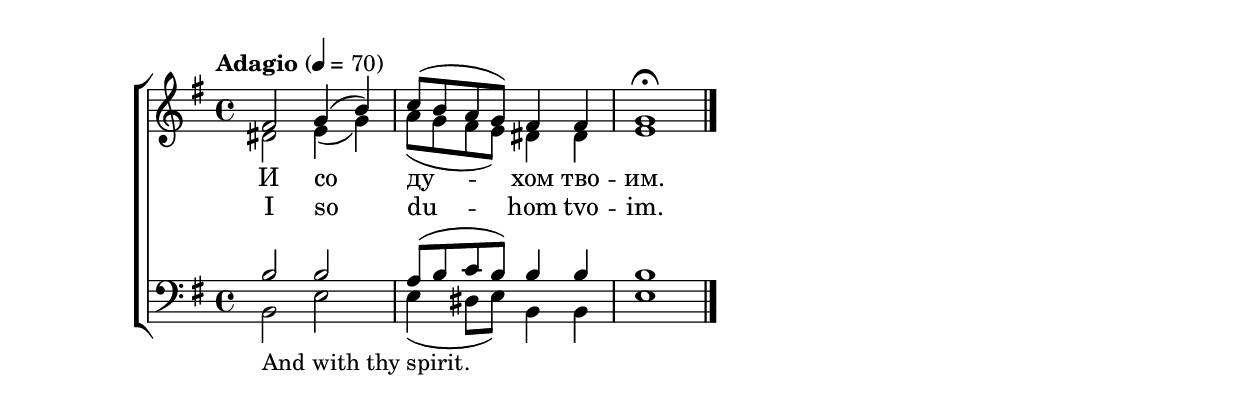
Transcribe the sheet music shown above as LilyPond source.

\version "2.18.2"

global = {
	\time 4/4
	\key e \minor 
	\tempo Adagio 4 = 70
}

Cyrillic = \lyricmode {
	И со ду -- хом тво -- им.
}

Latin = \lyricmode {
	I so du -- hom tvo -- im.
}

sopMusic = \relative {
	fis'2 g4 (b) c8 (b a g) fis4 fis g1 \fermata \bar "|."
}

altoMusic = \relative {
	dis'2 e4 (g) a8 (g fis e) dis4 dis e1
}

tenorMusic = \relative {
	b2 b a8 (b c b) b4 b b1  
}

bassMusic = \relative {
	b,2_\markup{And with thy spirit.} e e4 (dis8 e) b4 b e1
}

\include "TEMPLATES_DIRECTORY/satb.ily"

